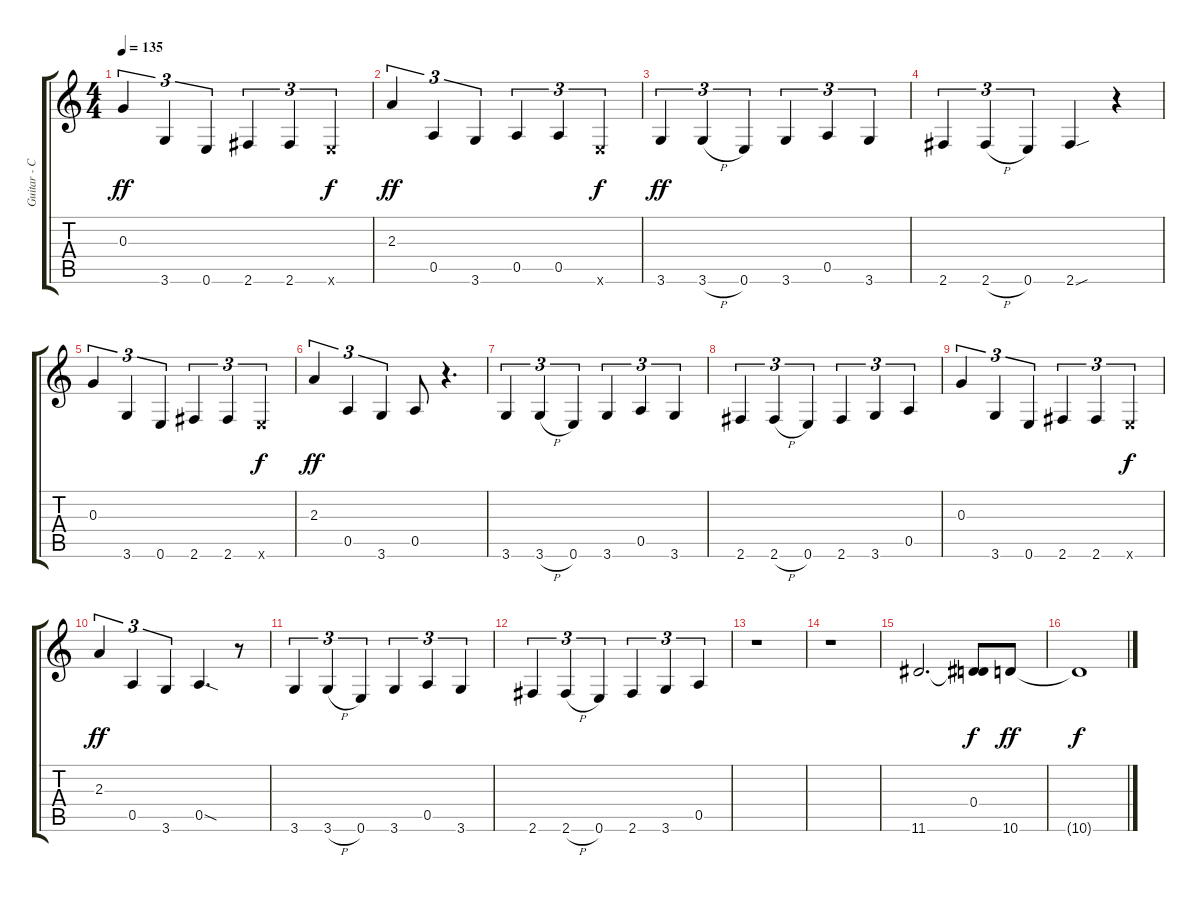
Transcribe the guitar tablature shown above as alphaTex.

\track ("Guitar - Cody Votolato" "Guitar - C") {instrument electricguitarclean}
\staff {score tabs}
\tuning (E4 B3 G3 D3 A2 E2) {hide}
\ts (4 4)
\tempo 135
\clef g2
\ks c
0.3.4{tu (3 2) dy ff} 3.6.4{tu (3 2)} 0.6.4{tu (3 2)} 2.6.4{tu (3 2)} 2.6.4{tu (3 2)} 0.6{x}.4{tu (3 2) dy f} |
2.3.4{tu (3 2) dy ff} 0.5.4{tu (3 2)} 3.6.4{tu (3 2)} 0.5.4{tu (3 2)} 0.5.4{tu (3 2)} 0.6{x}.4{tu (3 2) dy f} |
3.6.4{tu (3 2) dy ff} 3.6{h}.4{tu (3 2)} 0.6.4{tu (3 2)} 3.6.4{tu (3 2)} 0.5.4{tu (3 2)} 3.6.4{tu (3 2)} |
2.6.4{tu (3 2)} 2.6{h}.4{tu (3 2)} 0.6.4{tu (3 2)} 2.6{sou}.4 r.4 |
0.3.4{tu (3 2)} 3.6.4{tu (3 2)} 0.6.4{tu (3 2)} 2.6.4{tu (3 2)} 2.6.4{tu (3 2)} 0.6{x}.4{tu (3 2) dy f} |
2.3.4{tu (3 2) dy ff} 0.5.4{tu (3 2)} 3.6.4{tu (3 2)} 0.5.8 r.4{d} |
3.6.4{tu (3 2)} 3.6{h}.4{tu (3 2)} 0.6.4{tu (3 2)} 3.6.4{tu (3 2)} 0.5.4{tu (3 2)} 3.6.4{tu (3 2)} |
2.6.4{tu (3 2)} 2.6{h}.4{tu (3 2)} 0.6.4{tu (3 2)} 2.6.4{tu (3 2)} 3.6.4{tu (3 2)} 0.5.4{tu (3 2)} |
0.3.4{tu (3 2)} 3.6.4{tu (3 2)} 0.6.4{tu (3 2)} 2.6.4{tu (3 2)} 2.6.4{tu (3 2)} 0.6{x}.4{tu (3 2) dy f} |
2.3.4{tu (3 2) dy ff} 0.5.4{tu (3 2)} 3.6.4{tu (3 2)} 0.5{sod}.4{d} r.8 |
3.6.4{tu (3 2)} 3.6{h}.4{tu (3 2)} 0.6.4{tu (3 2)} 3.6.4{tu (3 2)} 0.5.4{tu (3 2)} 3.6.4{tu (3 2)} |
2.6.4{tu (3 2)} 2.6{h}.4{tu (3 2)} 0.6.4{tu (3 2)} 2.6.4{tu (3 2)} 3.6.4{tu (3 2)} 0.5.4{tu (3 2)} |
r.1{instrument electricguitarclean} |
r.1 |
11.6.2{d} (0.4 11.6{t}).8{dy f} 10.6.8{dy ff} |
10.6{t}.1{dy f}
